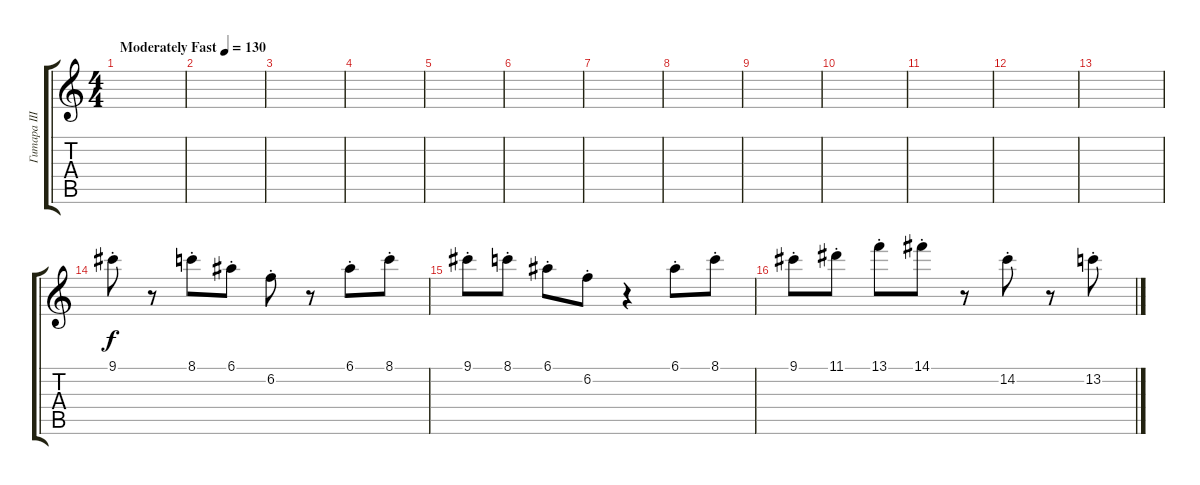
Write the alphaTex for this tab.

\track ("Гитара III" "Гитара III") {instrument synthbass1}
\staff {score tabs}
\tuning (E4 B3 G3 D3 A2 E2) {hide}
\ts (4 4)
\tempo (130 "Moderately Fast")
\clef g2
\ks c
|
|
|
|
|
|
|
|
|
|
|
|
|
9.1{st}.8 r.8 8.1{st}.8 6.1{st}.8 6.2{st}.8 r.8 6.1{st}.8 8.1{st}.8 |
9.1{st}.8 8.1{st}.8 6.1{st}.8 6.2{st}.8 r.4 6.1{st}.8 8.1{st}.8 |
9.1{st}.8 11.1{st}.8 13.1{st}.8 14.1{st}.8 r.8 14.2{st}.8 r.8 13.2{st}.8
